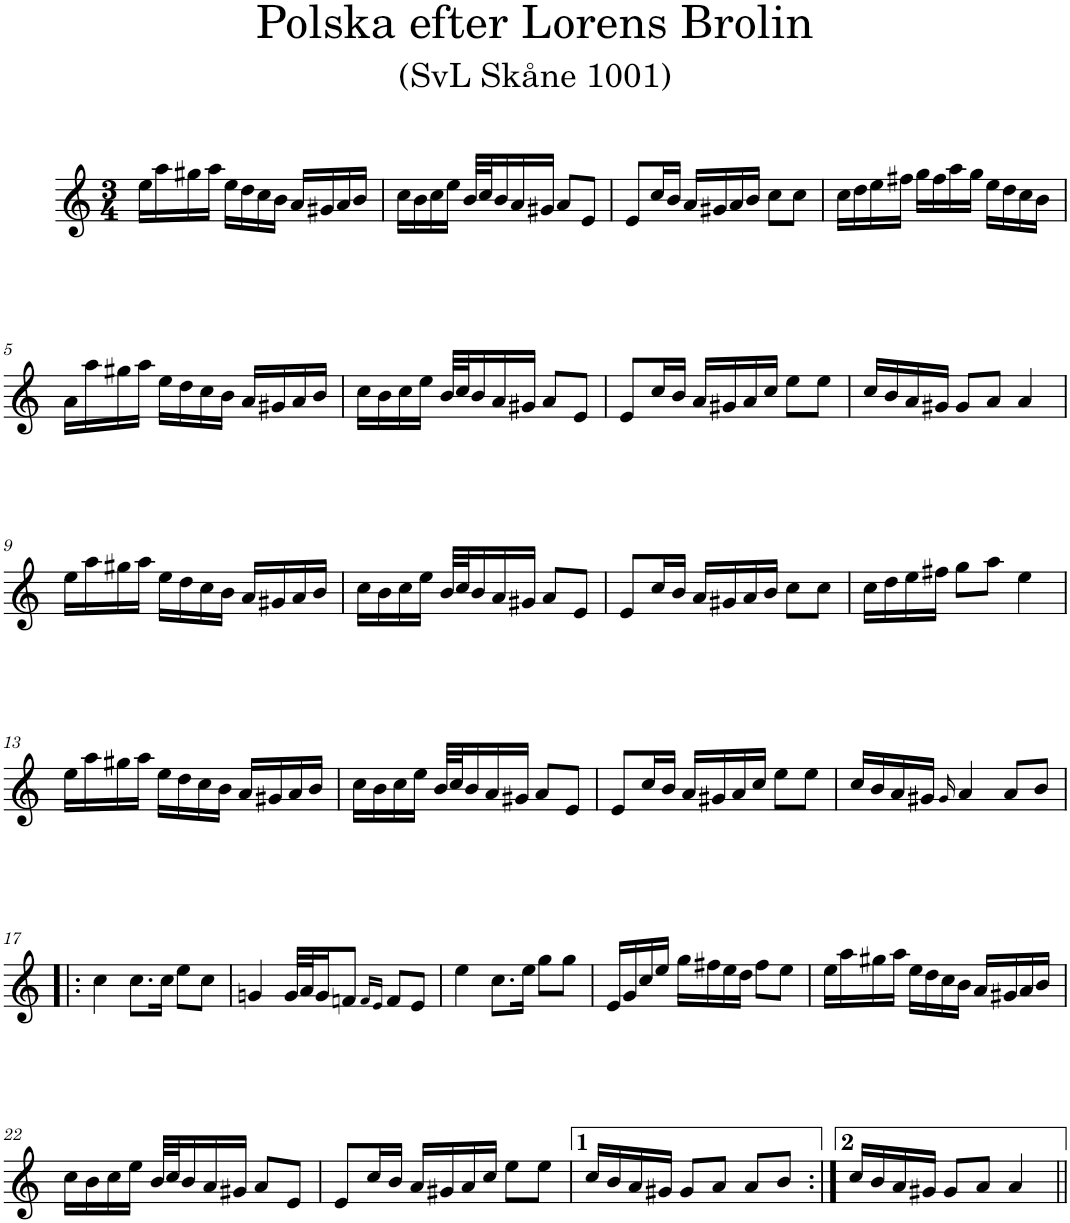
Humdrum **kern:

**kern
*part1
*staff1
*I"Piano
*I'Pno
*clefG2
*k[]
*M3/4
=1
16ee\LL
16aa\
16gg#X\
16aa\JJ
16ee\LL
16dd\
16cc\
16b\JJ
16a/LL
16g#X/
16a/
16b/JJ
=2
16cc\LL
16b\
16cc\
16ee\JJ
32b/LLL
32cc/J
16b/
16a/
16g#X/JJ
8a/L
8e/J
=3
8e/L
16cc/L
16b/JJ
16a/LL
16g#X/
16a/
16b/JJ
8cc\L
8cc\J
=4
16cc\LL
16dd\
16ee\
16ff#X\JJ
16gg\LL
16ff#\
16aa\
16gg\JJ
16ee\LL
16dd\
16cc\
16b\JJ
!!LO:LB:g=z
=5
16a\LL
16aa\
16gg#X\
16aa\JJ
16ee\LL
16dd\
16cc\
16b\JJ
16a/LL
16g#X/
16a/
16b/JJ
=6
16cc\LL
16b\
16cc\
16ee\JJ
32b/LLL
32cc/J
16b/
16a/
16g#X/JJ
8a/L
8e/J
=7
8e/L
16cc/L
16b/JJ
16a/LL
16g#X/
16a/
16cc/JJ
8ee\L
8ee\J
=8
16cc/LL
16b/
16a/
16g#X/JJ
8g#/L
8a/J
4a/
!!LO:LB:g=z
=9
16ee\LL
16aa\
16gg#X\
16aa\JJ
16ee\LL
16dd\
16cc\
16b\JJ
16a/LL
16g#X/
16a/
16b/JJ
=10
16cc\LL
16b\
16cc\
16ee\JJ
32b/LLL
32cc/J
16b/
16a/
16g#X/JJ
8a/L
8e/J
=11
8e/L
16cc/L
16b/JJ
16a/LL
16g#X/
16a/
16b/JJ
8cc\L
8cc\J
=12
16cc\LL
16dd\
16ee\
16ff#X\JJ
8gg\L
8aa\J
4ee\
!!LO:LB:g=z
=13
16ee\LL
16aa\
16gg#X\
16aa\JJ
16ee\LL
16dd\
16cc\
16b\JJ
16a/LL
16g#X/
16a/
16b/JJ
=14
16cc\LL
16b\
16cc\
16ee\JJ
32b/LLL
32cc/J
16b/
16a/
16g#X/JJ
8a/L
8e/J
=15
8e/L
16cc/L
16b/JJ
16a/LL
16g#X/
16a/
16cc/JJ
8ee\L
8ee\J
=16
16cc/LL
16b/
16a/
16g#X/JJ
16qg#/
4a/
8a/L
8b/J
!!LO:LB:g=z
=17!|:
4cc\
8.cc\L
16cc\Jk
8ee\L
8cc\J
=18
4gn/
32g/LLL
32a/J
16g/J
8fn/J
16qf/LL
16qe/JJ
8f/L
8e/J
=19
4ee\
8.cc\L
16ee\Jk
8gg\L
8gg\J
=20
16e/LL
16g/
16cc/
16ee/JJ
16gg\LL
16ff#X\
16ee\
16dd\JJ
8ff#\L
8ee\J
=21
16ee\LL
16aa\
16gg#X\
16aa\JJ
16ee\LL
16dd\
16cc\
16b\JJ
16a/LL
16g#X/
16a/
16b/JJ
!!LO:LB:g=z
=22
16cc\LL
16b\
16cc\
16ee\JJ
32b/LLL
32cc/J
16b/
16a/
16g#X/JJ
8a/L
8e/J
=23
8e/L
16cc/L
16b/JJ
16a/LL
16g#X/
16a/
16cc/JJ
8ee\L
8ee\J
=24
16cc/LL
16b/
16a/
16g#X/JJ
8g#/L
8a/J
8a/L
8b/J
=25:|!
16cc/LL
16b/
16a/
16g#X/JJ
8g#/L
8a/J
4a/
=||
*-
